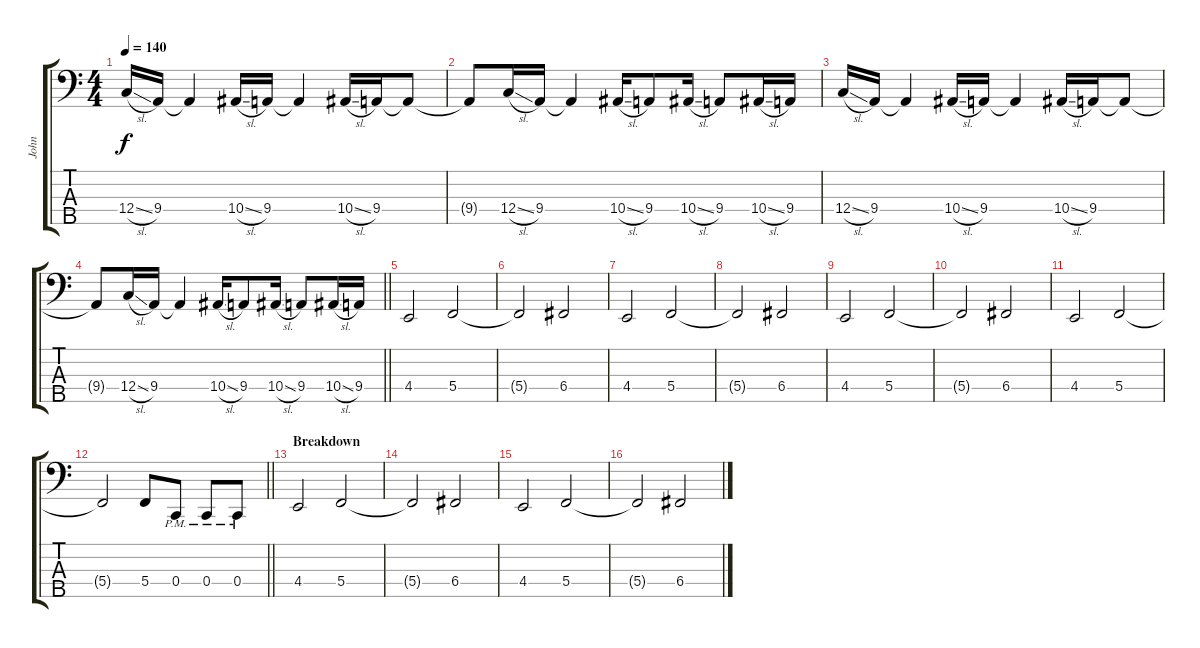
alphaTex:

\track ("John" "John") {instrument electricbasspick}
\staff {score tabs}
\tuning (F2 C2 G1 C1 A0) {hide}
\ts (4 4)
\tempo 140
\clef f4
\ks c
12.4{sl}.16{dy f} 9.4.16 9.4{t}.4 10.4{sl}.16 9.4.16 9.4{t}.4 10.4{sl}.16 9.4.16 9.4{t}.8 |
9.4{t}.8 12.4{sl}.16 9.4.16 9.4{t}.4 10.4{sl}.16 9.4.8 10.4{sl}.16 9.4.8 10.4{sl}.16 9.4.16 |
12.4{sl}.16 9.4.16 9.4{t}.4 10.4{sl}.16 9.4.16 9.4{t}.4 10.4{sl}.16 9.4.16 9.4{t}.8 |
\barLineRight lightlight
9.4{t}.8 12.4{sl}.16 9.4.16 9.4{t}.4 10.4{sl}.16 9.4.8 10.4{sl}.16 9.4.8 10.4{sl}.16 9.4.16 |
4.4.2 5.4.2 |
5.4{t}.2 6.4.2 |
4.4.2 5.4.2 |
5.4{t}.2 6.4.2 |
4.4.2 5.4.2 |
5.4{t}.2 6.4.2 |
4.4.2 5.4.2 |
\barLineRight lightlight
5.4{t}.2 5.4.8 0.4{pm}.8 0.4{pm}.8 0.4{pm}.8 |
\section ("" "Breakdown")
4.4.2 5.4.2 |
5.4{t}.2 6.4.2 |
4.4.2 5.4.2 |
5.4{t}.2 6.4.2
